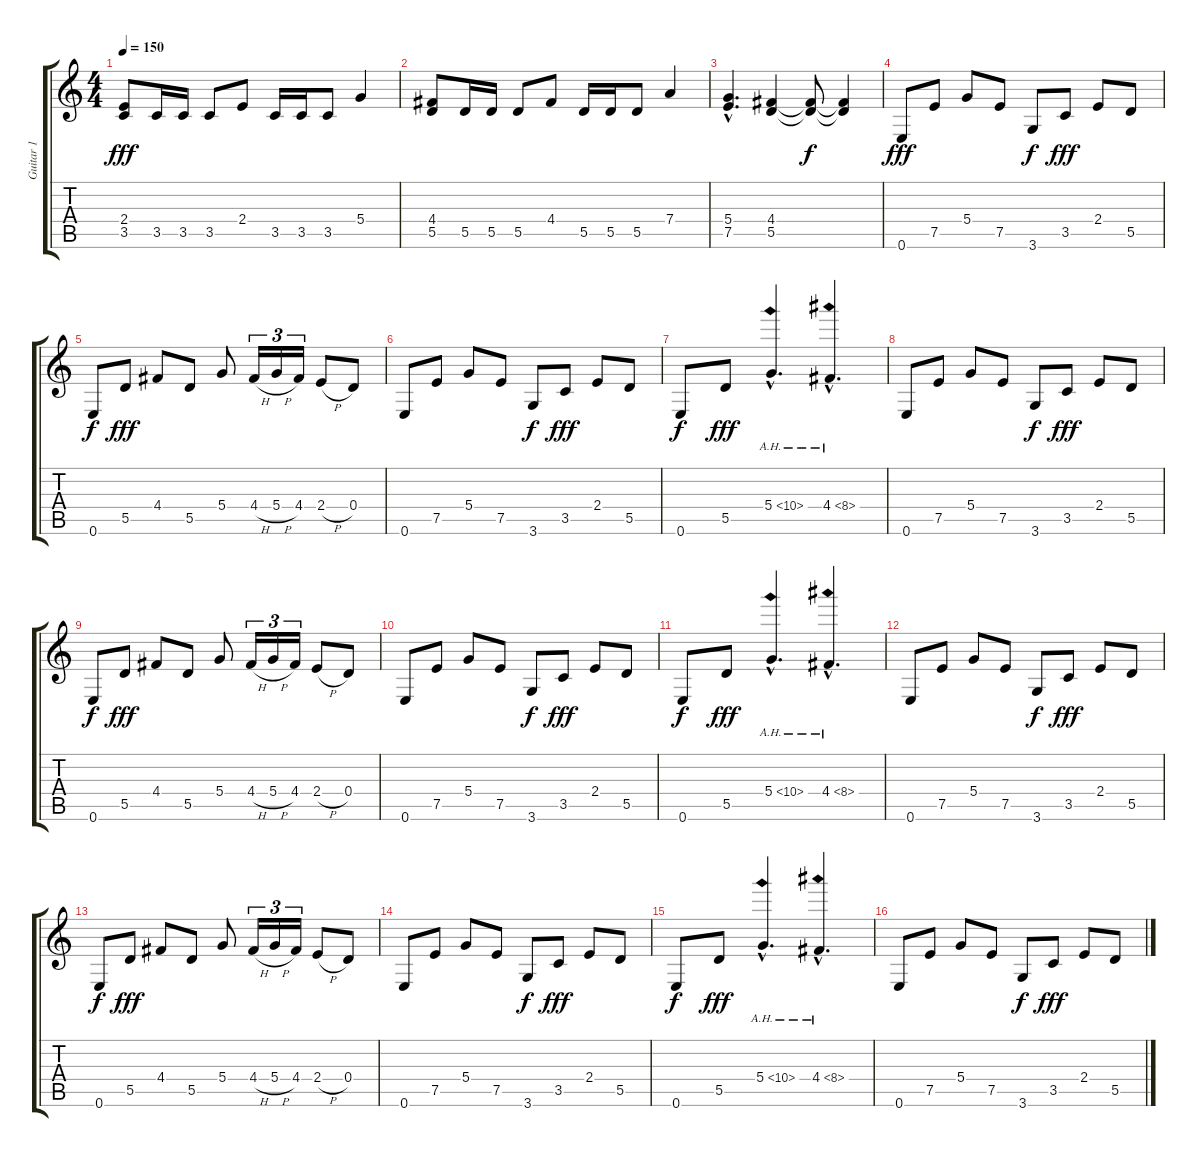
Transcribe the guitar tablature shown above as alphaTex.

\track ("Guitar 1" "Guitar 1") {instrument distortionguitar}
\staff {score tabs}
\tuning (E4 B3 G3 D3 A2 E2) {hide}
\ts (4 4)
\tempo 150
\clef g2
\ks c
(2.4 3.5).8{dy fff} 3.5.16 3.5.16 3.5.8 2.4.8 3.5.16 3.5.16 3.5.8 5.4.4 |
(4.4 5.5).8 5.5.16 5.5.16 5.5.8 4.4.8 5.5.16 5.5.16 5.5.8 7.4.4 |
(5.4{hac} 7.5{hac}).4{d} (4.4 5.5).4 (4.4{t} 5.5{t}).8{dy f} (4.4{t} 5.5{t}).4 |
0.6.8{dy fff} 7.5.8 5.4.8 7.5.8 3.6.8{dy f} 3.5.8{dy fff} 2.4.8 5.5.8 |
0.6.8{dy f} 5.5.8{dy fff} 4.4.8 5.5.8 5.4.8 4.4{h}.16{tu (3 2)} 5.4{h}.16{tu (3 2)} 4.4.16{tu (3 2)} 2.4{h}.8 0.4.8 |
0.6.8 7.5.8 5.4.8 7.5.8 3.6.8{dy f} 3.5.8{dy fff} 2.4.8 5.5.8 |
0.6.8{dy f} 5.5.8{dy fff} 5.4{ah 5 hac}.4{d} 4.4{ah 4 hac}.4{d} |
0.6.8 7.5.8 5.4.8 7.5.8 3.6.8{dy f} 3.5.8{dy fff} 2.4.8 5.5.8 |
0.6.8{dy f} 5.5.8{dy fff} 4.4.8 5.5.8 5.4.8 4.4{h}.16{tu (3 2)} 5.4{h}.16{tu (3 2)} 4.4.16{tu (3 2)} 2.4{h}.8 0.4.8 |
0.6.8 7.5.8 5.4.8 7.5.8 3.6.8{dy f} 3.5.8{dy fff} 2.4.8 5.5.8 |
0.6.8{dy f} 5.5.8{dy fff} 5.4{ah 5 hac}.4{d} 4.4{ah 4 hac}.4{d} |
0.6.8 7.5.8 5.4.8 7.5.8 3.6.8{dy f} 3.5.8{dy fff} 2.4.8 5.5.8 |
0.6.8{dy f} 5.5.8{dy fff} 4.4.8 5.5.8 5.4.8 4.4{h}.16{tu (3 2)} 5.4{h}.16{tu (3 2)} 4.4.16{tu (3 2)} 2.4{h}.8 0.4.8 |
0.6.8 7.5.8 5.4.8 7.5.8 3.6.8{dy f} 3.5.8{dy fff} 2.4.8 5.5.8 |
0.6.8{dy f} 5.5.8{dy fff} 5.4{ah 5 hac}.4{d} 4.4{ah 4 hac}.4{d} |
0.6.8 7.5.8 5.4.8 7.5.8 3.6.8{dy f} 3.5.8{dy fff} 2.4.8 5.5.8
